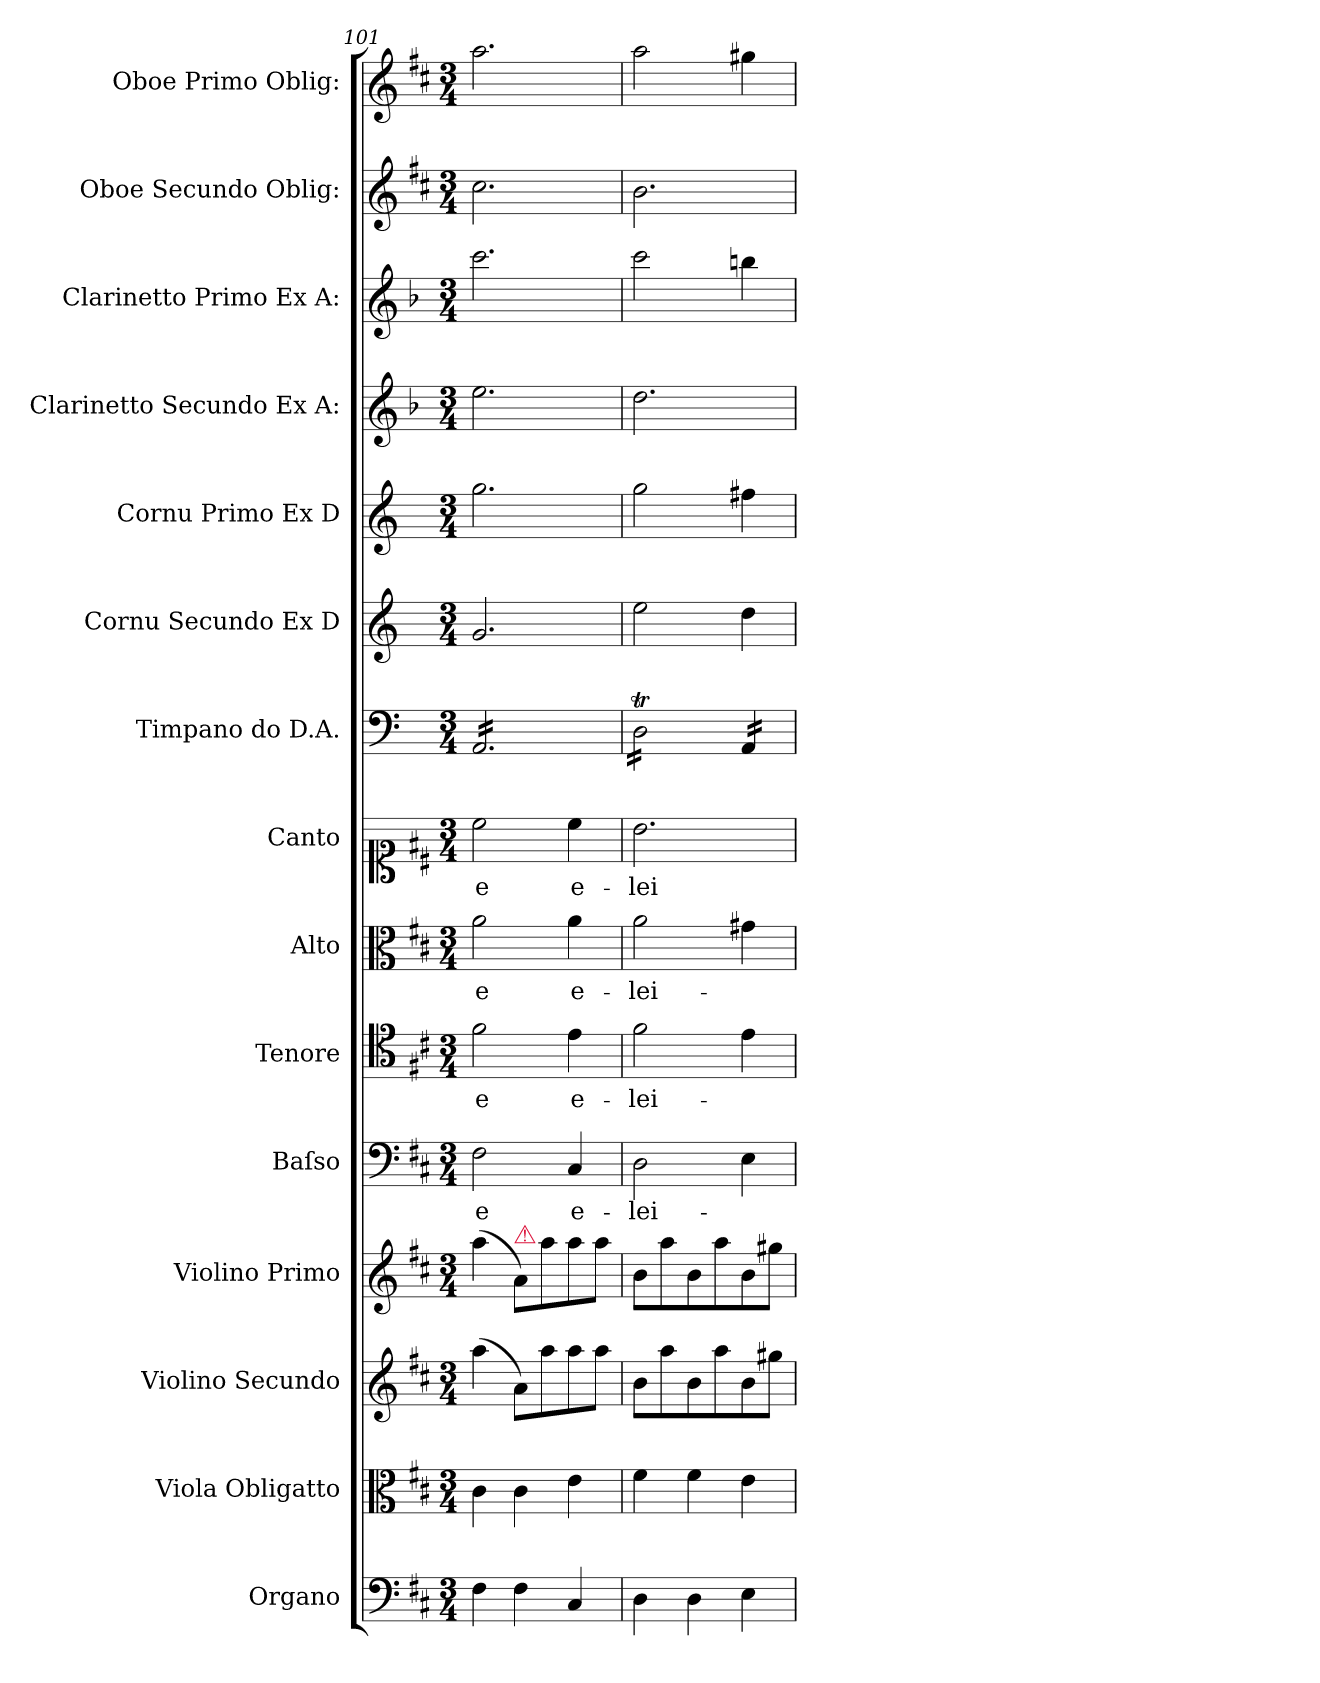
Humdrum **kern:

**kern	**kern	**kern	**kern	**kern	**text	**kern	**text	**kern	**text	**kern	**text	**kern	**kern	**kern	**kern	**kern	**kern	**kern
*part15	*part14	*part13	*part12	*part11	*part11	*part10	*part10	*part9	*part9	*part8	*part8	*part7	*part6	*part5	*part4	*part3	*part2	*part1
*staff15	*staff14	*staff13	*staff12	*staff11	*staff11	*staff10	*staff10	*staff9	*staff9	*staff8	*staff8	*staff7	*staff6	*staff5	*staff4	*staff3	*staff2	*staff1
*I"Organo	*I"Viola Obligatto	*I"Violino Secundo	*I"Violino Primo	*I"Baſso	*	*I"Tenore	*	*I"Alto	*	*I"Canto	*	*I"Timpano do D.A.	*I"Cornu Secundo Ex D	*I"Cornu Primo Ex D	*I"Clarinetto Secundo Ex A:	*I"Clarinetto Primo Ex A:	*I"Oboe Secundo Oblig:	*I"Oboe Primo Oblig:
*I'org	*I'vla obl	*I'vl 2	*I'vl 1	*I'B	*	*I'T	*	*I'A	*	*	*	*I'timp	*	*	*I'cl 2 in A	*I'cl 1 in A	*I'ob 2	*I'ob 1
*clefF4	*clefC3	*clefG2	*clefG2	*clefF4	*	*clefC4	*	*clefC3	*	*clefC1	*	*clefF4	*clefG2	*clefG2	*clefG2	*clefG2	*clefG2	*clefG2
*	*	*	*	*	*	*	*	*	*	*	*	*	*ITrd-1c-2	*ITrd-1c-2	*ITrd2c3	*ITrd2c3	*	*
*k[f#c#]	*k[f#c#]	*k[f#c#]	*k[f#c#]	*k[f#c#]	*	*k[f#c#]	*	*k[f#c#]	*	*k[f#c#]	*	*k[]	*k[f#c#]	*k[f#c#]	*k[f#c#]	*k[f#c#]	*k[f#c#]	*k[f#c#]
*M3/4	*M3/4	*M3/4	*M3/4	*M3/4	*	*M3/4	*	*M3/4	*	*M3/4	*	*M3/4	*M3/4	*M3/4	*M3/4	*M3/4	*M3/4	*M3/4
=101	=101	=101	=101	=101	=101	=101	=101	=101	=101	=101	=101	=101	=101	=101	=101	=101	=101	=101
!	!	!	!	!	!LO:LY:i	!	!LO:LY:i	!	!LO:LY:i	!	!LO:LY:i	!	!	!	!	!	!	!
*	*	*	*	*	*	*	*	*	*	*	*	*tremolo	*	*	*	*	*	*
4F#\	4c#\	(4aa\	(4aa\	2F#\	-e	2f#\	-e	2a\	-e	2cc#\	-e	16AA/LL	2.a/	2.aa\	2.cc#\	2.aa\	2.cc#\	2.aa\
.	.	.	.	.	.	.	.	.	.	.	.	16AA/	.	.	.	.	.	.
.	.	.	.	.	.	.	.	.	.	.	.	16AA/	.	.	.	.	.	.
.	.	.	.	.	.	.	.	.	.	.	.	16AA/	.	.	.	.	.	.
!	!	!	!LO:TX:a:color=crimson:t=⚠	!	!	!	!	!	!	!	!	!	!	!	!	!	!	!
4F#\	4c#\	8a\L)	8a/L)	.	.	.	.	.	.	.	.	16AA/	.	.	.	.	.	.
.	.	.	.	.	.	.	.	.	.	.	.	16AA/	.	.	.	.	.	.
.	.	8aa\	8aa\	.	.	.	.	.	.	.	.	16AA/	.	.	.	.	.	.
.	.	.	.	.	.	.	.	.	.	.	.	16AA/	.	.	.	.	.	.
4C#/	4e\	8aa\	8aa\	4C#/	e-	4e\	e-	4a\	e-	4cc#\	e-	16AA/	.	.	.	.	.	.
.	.	.	.	.	.	.	.	.	.	.	.	16AA/	.	.	.	.	.	.
.	.	8aa\J	8aa\J	.	.	.	.	.	.	.	.	16AA/	.	.	.	.	.	.
.	.	.	.	.	.	.	.	.	.	.	.	16AA/JJ	.	.	.	.	.	.
=102	=102	=102	=102	=102	=102	=102	=102	=102	=102	=102	=102	=102	=102	=102	=102	=102	=102	=102
4D\	4f#\	8b\L	8b\L	2D\	-lei-	2f#\	-lei-	2a\	-lei-	2.b\	-lei-	16DT\LL	2ff#\	2aa\	2.b\	2aa\	2.b\	2aa\
.	.	.	.	.	.	.	.	.	.	.	.	16DT\	.	.	.	.	.	.
.	.	8aa\	8aa\	.	.	.	.	.	.	.	.	16DT\	.	.	.	.	.	.
.	.	.	.	.	.	.	.	.	.	.	.	16DT\	.	.	.	.	.	.
4D\	4f#\	8b\	8b\	.	.	.	.	.	.	.	.	16DT\	.	.	.	.	.	.
.	.	.	.	.	.	.	.	.	.	.	.	16DT\	.	.	.	.	.	.
.	.	8aa\	8aa\	.	.	.	.	.	.	.	.	16DT\	.	.	.	.	.	.
.	.	.	.	.	.	.	.	.	.	.	.	16DT\JJ	.	.	.	.	.	.
4E\	4e\	8b\	8b\	4E\	.	4e\	.	4g#X\	.	.	.	16AA/LL	4ee\	4gg#X\	.	4gg#X\	.	4gg#X\
.	.	.	.	.	.	.	.	.	.	.	.	16AA/	.	.	.	.	.	.
.	.	8gg#X\J	8gg#X\J	.	.	.	.	.	.	.	.	16AA/	.	.	.	.	.	.
.	.	.	.	.	.	.	.	.	.	.	.	16AA/JJ	.	.	.	.	.	.
*	*	*	*	*	*	*	*	*	*	*	*	*Xtremolo	*	*	*	*	*	*
=	=	=	=	=	=	=	=	=	=	=	=	=	=	=	=	=	=	=
*-	*-	*-	*-	*-	*-	*-	*-	*-	*-	*-	*-	*-	*-	*-	*-	*-	*-	*-
